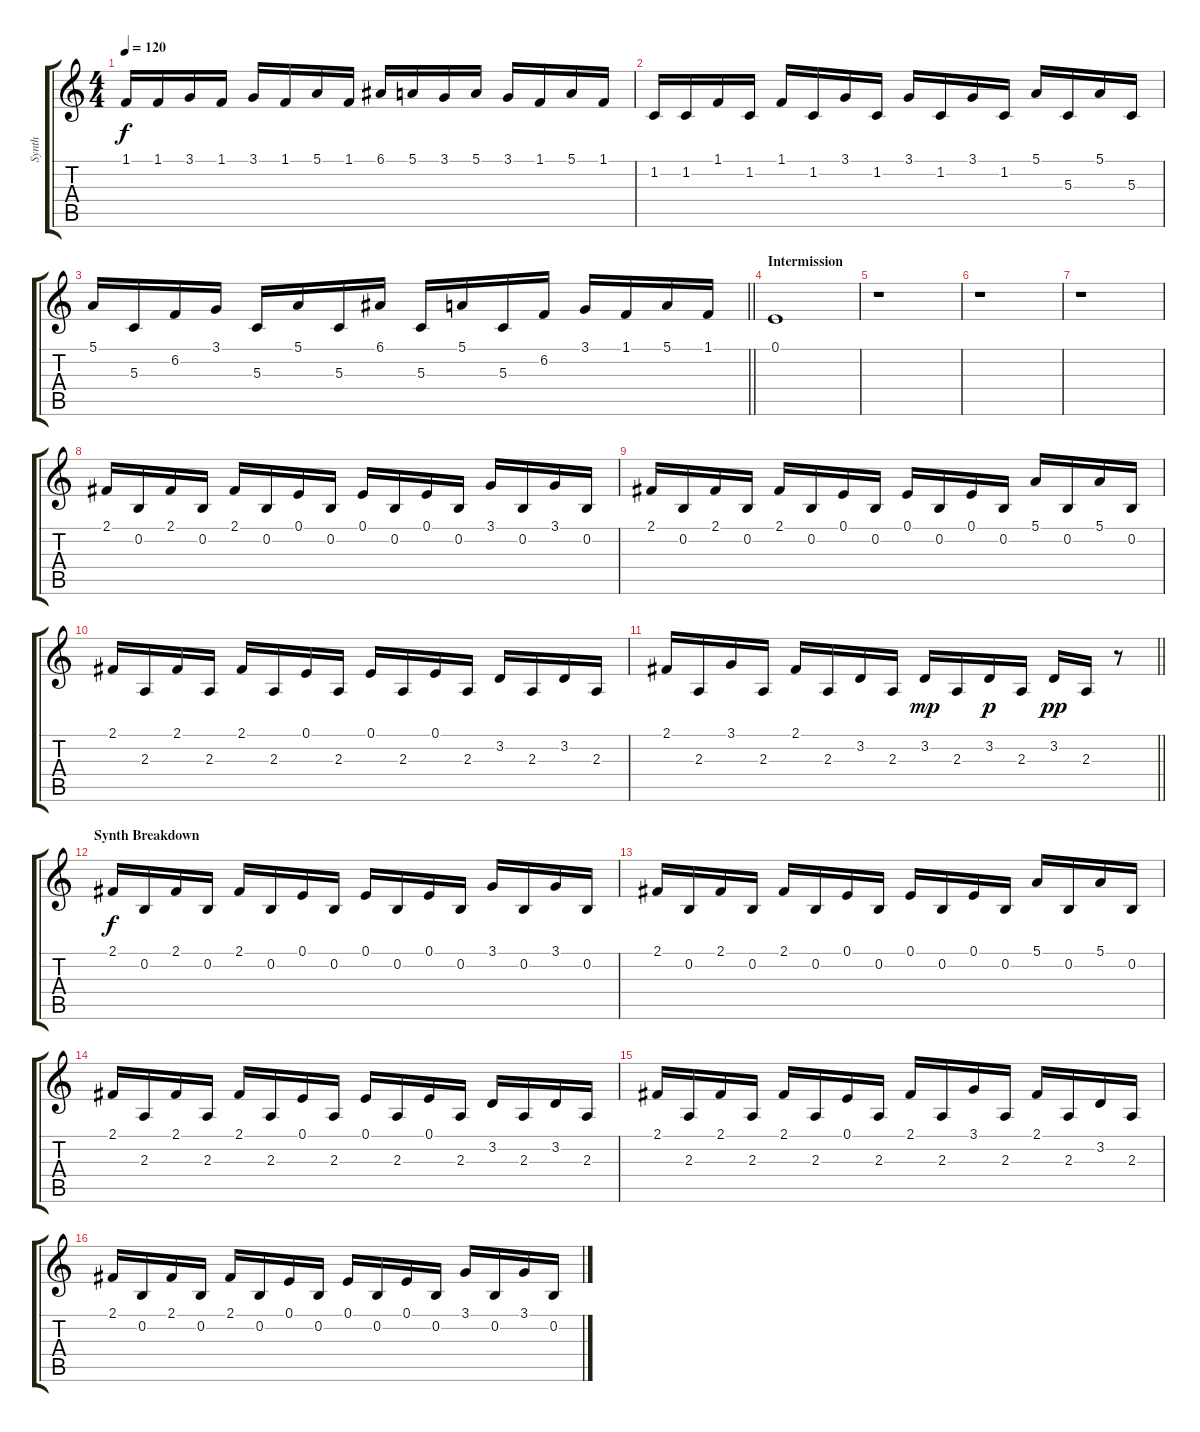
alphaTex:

\track ("Synth" "Synth") {instrument lead2sawtooth}
\staff {score tabs}
\tuning (E4 B3 G3 D3 A2 D2) {hide}
\ts (4 4)
\tempo 120
\clef g2
\ks c
1.1.16{dy f} 1.1.16 3.1.16 1.1.16 3.1.16 1.1.16 5.1.16 1.1.16 6.1.16 5.1.16 3.1.16 5.1.16 3.1.16 1.1.16 5.1.16 1.1.16 |
1.2.16 1.2.16 1.1.16 1.2.16 1.1.16 1.2.16 3.1.16 1.2.16 3.1.16 1.2.16 3.1.16 1.2.16 5.1.16 5.3.16 5.1.16 5.3.16 |
\barLineRight lightlight
5.1.16 5.3.16 6.2.16 3.1.16 5.3.16 5.1.16 5.3.16 6.1.16 5.3.16 5.1.16 5.3.16 6.2.16 3.1.16 1.1.16 5.1.16 1.1.16 |
\section ("" "Intermission")
0.1.1{volume 0} |
r.1{volume 10} |
r.1 |
r.1{volume 0} |
2.1.16{volume 10} 0.2.16 2.1.16 0.2.16 2.1.16 0.2.16 0.1.16 0.2.16 0.1.16 0.2.16 0.1.16 0.2.16 3.1.16 0.2.16 3.1.16 0.2.16 |
2.1.16 0.2.16 2.1.16 0.2.16 2.1.16 0.2.16 0.1.16 0.2.16 0.1.16 0.2.16 0.1.16 0.2.16 5.1.16 0.2.16 5.1.16 0.2.16 |
2.1.16 2.3.16 2.1.16 2.3.16 2.1.16 2.3.16 0.1.16 2.3.16 0.1.16 2.3.16 0.1.16 2.3.16 3.2.16 2.3.16 3.2.16 2.3.16 |
\barLineRight lightlight
2.1.16 2.3.16 3.1.16 2.3.16 2.1.16 2.3.16 3.2.16 2.3.16 3.2.16{dy mp} 2.3.16 3.2.16{dy p} 2.3.16 3.2.16{dy pp} 2.3.16 r.8 |
\section ("" "Synth Breakdown")
2.1.16{dy f} 0.2.16 2.1.16 0.2.16 2.1.16 0.2.16 0.1.16 0.2.16 0.1.16 0.2.16 0.1.16 0.2.16 3.1.16 0.2.16 3.1.16 0.2.16 |
2.1.16 0.2.16 2.1.16 0.2.16 2.1.16 0.2.16 0.1.16 0.2.16 0.1.16 0.2.16 0.1.16 0.2.16 5.1.16 0.2.16 5.1.16 0.2.16 |
2.1.16 2.3.16 2.1.16 2.3.16 2.1.16 2.3.16 0.1.16 2.3.16 0.1.16 2.3.16 0.1.16 2.3.16 3.2.16 2.3.16 3.2.16 2.3.16 |
2.1.16 2.3.16 2.1.16 2.3.16 2.1.16 2.3.16 0.1.16 2.3.16 2.1.16 2.3.16 3.1.16 2.3.16 2.1.16 2.3.16 3.2.16 2.3.16 |
2.1.16 0.2.16 2.1.16 0.2.16 2.1.16 0.2.16 0.1.16 0.2.16 0.1.16 0.2.16 0.1.16 0.2.16 3.1.16 0.2.16 3.1.16 0.2.16
